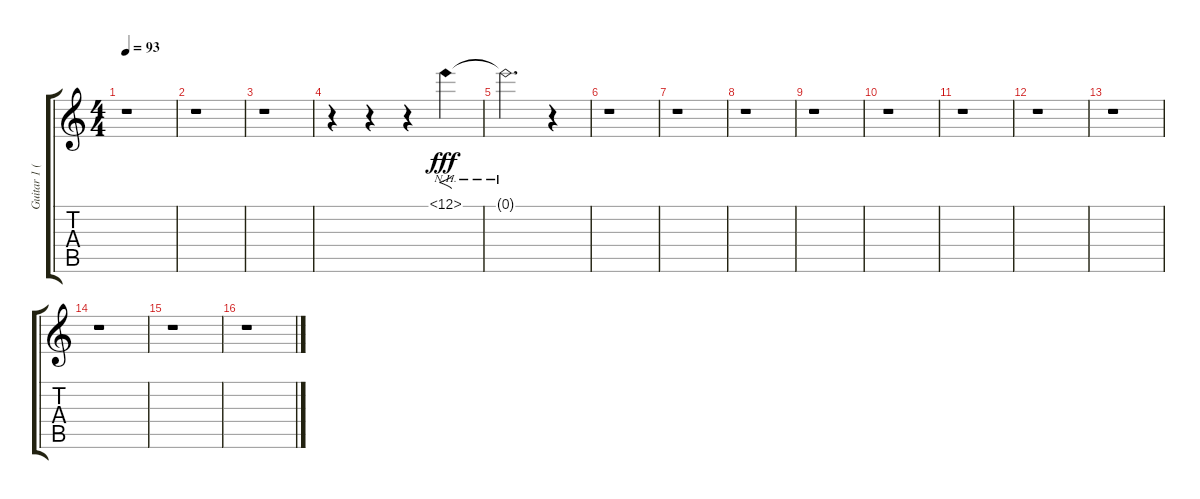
\track ("Guitar 1 (Si)" "Guitar 1 (") {instrument overdrivenguitar}
\staff {score tabs}
\tuning (E4 B3 G3 D3 A2 D2) {hide}
\ts (4 4)
\tempo 93
\clef g2
\ks c
r.1{dy f} |
r.1 |
r.1 |
r.4 r.4 r.4 0.1{nh}.4{f dy fff} |
0.1{nh t}.2{d} r.4 |
r.1 |
r.1 |
r.1 |
r.1 |
r.1 |
r.1 |
r.1 |
r.1 |
r.1 |
r.1 |
r.1
